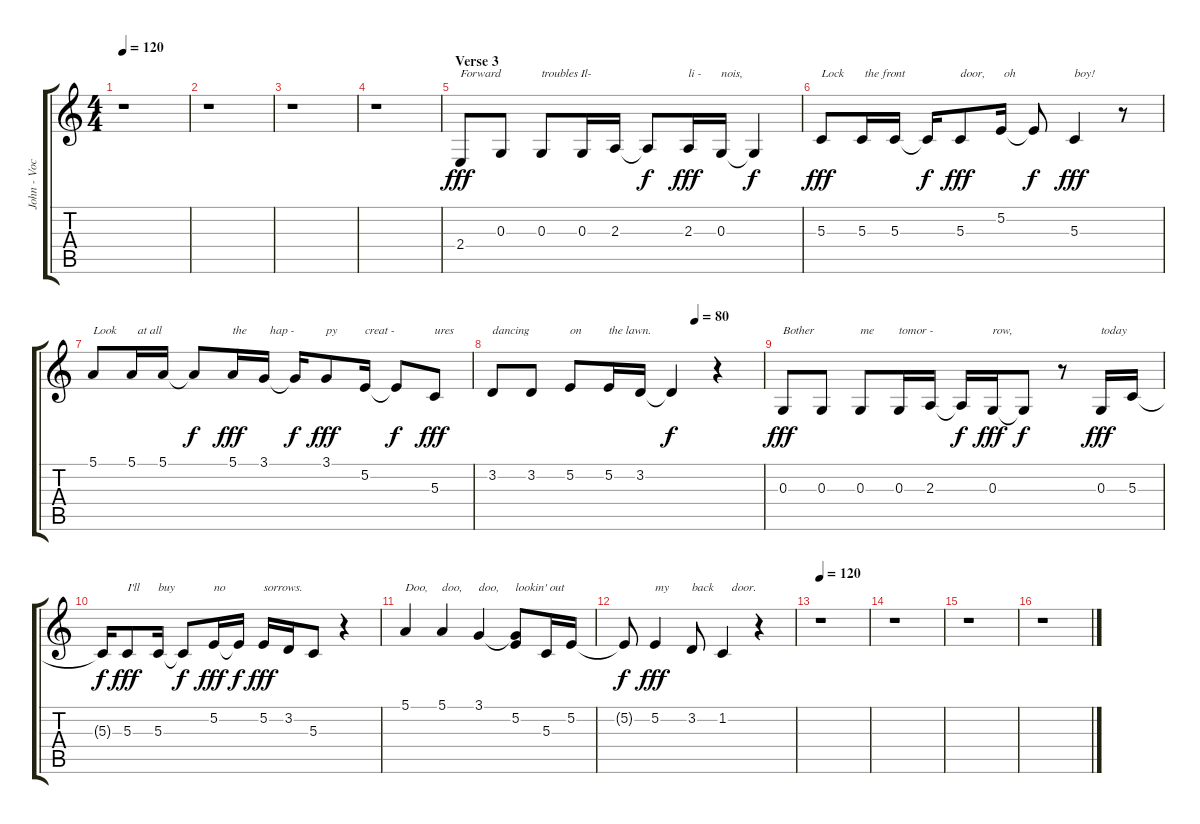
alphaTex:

\track ("John - Vocals" "John - Voc") {instrument altosax}
\staff {score tabs}
\tuning (E4 B3 G3 D3 A2 E2) {hide}
\ts (4 4)
\tempo 120
\clef g2
\ks c
r.1{dy f} |
r.1 |
r.1 |
r.1 |
\section ("" "Verse 3")
2.4.8{txt "Forward" dy fff} 0.3.8 0.3.8{txt "troubles Il-"} 0.3.16 2.3.16 2.3{t}.8{dy f} 2.3.16{txt "li -" dy fff} 0.3.16{txt "nois,"} 0.3{t}.4{dy f} |
5.3.8{txt "Lock" dy fff} 5.3.16{txt " the front"} 5.3.16 5.3{t}.16{dy f} 5.3.8{txt "door," dy fff} 5.2.16{txt " oh"} 5.2{t}.8{dy f} 5.3.4{txt "boy!" dy fff} r.8 |
5.1.8{txt "Look"} 5.1.16{txt "  at all"} 5.1.16 5.1{t}.8{dy f} 5.1.16{txt "the" dy fff} 3.1.16{txt "  hap -"} 3.1{t}.16{dy f} 3.1.8{txt "py" dy fff} 5.2.16{txt "creat -"} 5.2{t}.8{dy f} 5.3.8{txt "ures" dy fff} |
\tempo (80 0.75)
3.2.8{txt "dancing"} 3.2.8 5.2.8{txt "on"} 5.2.16{txt "the lawn."} 3.2.16 3.2{t}.4{dy f} r.4 |
0.3.8{txt "Bother" dy fff} 0.3.8 0.3.8{txt "me"} 0.3.16{txt "tomor -"} 2.3.16 2.3{t}.16{dy f} 0.3.16{txt "row," dy fff} 0.3{t}.8{dy f} r.8 0.3.16{txt "today" dy fff} 5.3.16 |
5.3{t}.16{dy f} 5.3.8{txt "I'll" dy fff} 5.3.16{txt "buy"} 5.3{t}.8{dy f} 5.2.16{txt "no" dy fff} 5.2{t}.16{dy f} 5.2.16{txt "sorrows." dy fff} 3.2.16 5.3.8 r.4 |
5.1.4{txt "Doo,"} 5.1.4{txt "doo,"} 3.1.4{txt "doo,"} (3.1{t} 5.2).8{txt "lookin' out"} 5.3.16 5.2.16 |
5.2{t}.8{dy f} 5.2.4{txt "my" dy fff} 3.2.8{txt "back"} 1.2.4{txt "   door."} r.4 |
\tempo 120
r.1 |
r.1 |
r.1 |
r.1
